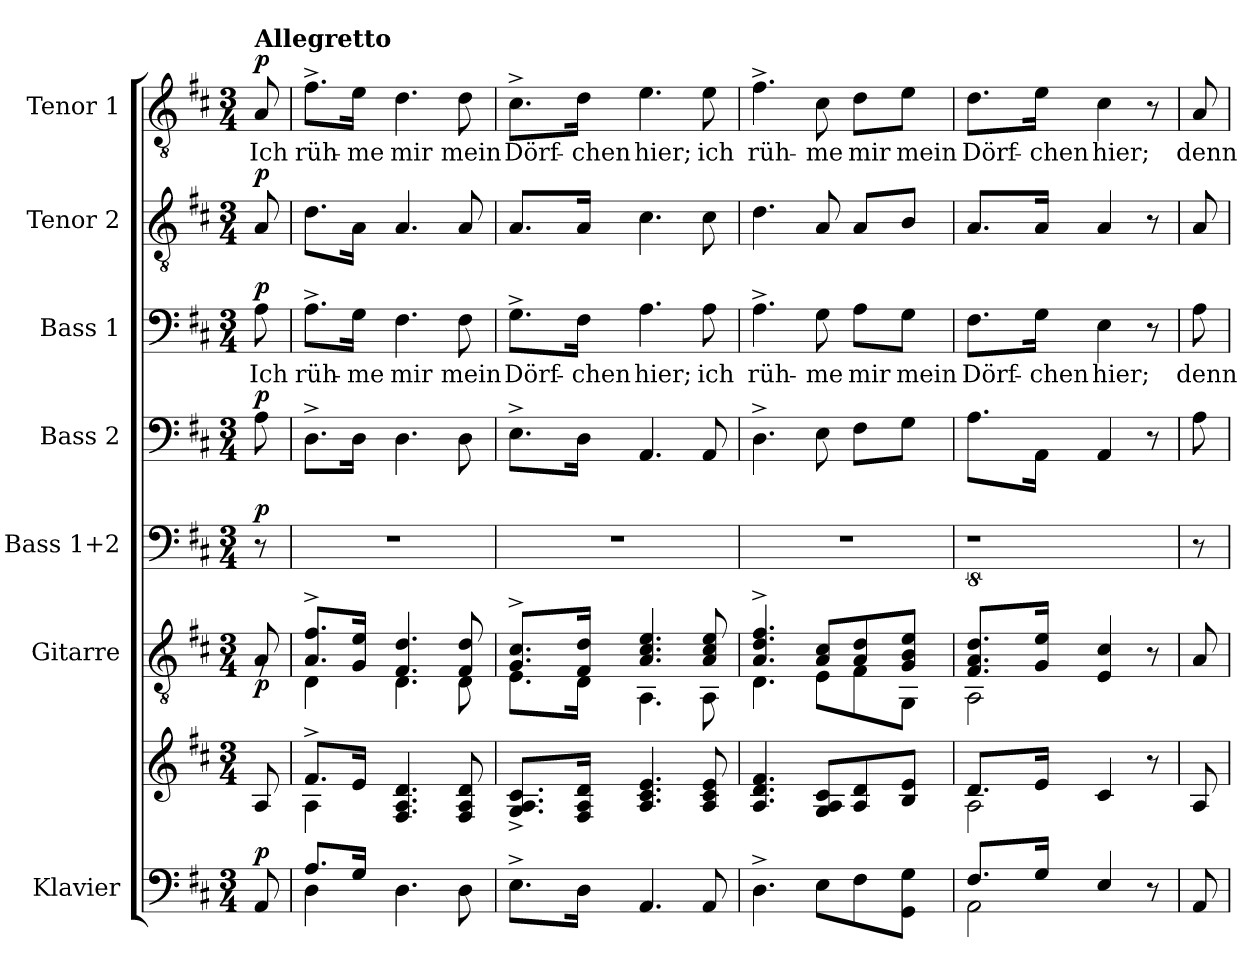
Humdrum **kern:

**kern	**kern	**dynam	**kern	**dynam	**kern	**dynam	**kern	**dynam	**kern	**text	**dynam	**kern	**dynam	**kern	**text	**dynam
*part7	*part7	*part7	*part6	*part6	*part5	*part5	*part4	*part4	*part3	*part3	*part3	*part2	*part2	*part1	*part1	*part1
*staff8	*staff7	*staff7/8	*staff6	*staff6	*staff5	*staff5	*staff4	*staff4	*staff3	*staff3	*staff3	*staff2	*staff2	*staff1	*staff1	*staff1
*I"Klavier	*	*	*I"Gitarre	*	*I"Bass 1+2	*	*I"Bass 2	*	*I"Bass 1	*	*	*I"Tenor 2	*	*I"Tenor 1	*	*
*clefF4	*clefG2	*	*clefGv2	*	*clefF4	*	*clefF4	*	*clefF4	*	*	*clefGv2	*	*clefGv2	*	*
*k[f#c#]	*k[f#c#]	*	*k[f#c#]	*	*k[f#c#]	*	*k[f#c#]	*	*k[f#c#]	*	*	*k[f#c#]	*	*k[f#c#]	*	*
*M3/4	*M3/4	*	*M3/4	*	*M3/4	*	*M3/4	*	*M3/4	*	*	*M3/4	*	*M3/4	*	*
=	=	=	=	=	=	=	=	=	=	=	=	=	=	=	=	=
*	*	*	*^	*	*	*	*	*	*	*	*	*	*	*	*	*
!	!	!	!	!	!	!	!	!	!	!	!	!	!	!	!LO:TX:a:B:t=Allegretto	!	!
!	!	!LO:DY:a=2	!	!	!LO:DY:b	!	!LO:DY:a	!	!LO:DY:a	!	!LO:LY:b	!LO:DY:a	!	!LO:DY:a	!	!LO:LY:b	!LO:DY:a
8AA/	8A/	p	8A/	8rG	p	8r	p	8A\	p	8A\	Ich	p	8A/	p	8A/	Ich	p
=1	=1	=1	=1	=1	=1	=1	=1	=1	=1	=1	=1	=1	=1	=1	=1	=1	=1
*^	*^	*	*	*	*	*	*	*	*	*	*	*	*	*	*	*	*
!	!	!	!	!	!	!	!	!	!	!	!	!	!LO:LY:b	!	!	!	!	!LO:LY:b	!
8.A/L	4D\	8.f#^/L	4A\	.	8.A/^ 8.f#/^L	4D\	.	2.r	.	8.D^\L	.	8.A^\L	rüh-	.	8.d\L	.	8.f#^\L	rüh-	.
!	!	!	!	!	!	!	!	!	!	!	!	!	!LO:LY:b	!	!	!	!	!LO:LY:b	!
16G/Jk	.	16e/Jk	.	.	16G/ 16e/Jk	.	.	.	.	16D\Jk	.	16G\Jk	-me	.	16A\Jk	.	16e\Jk	-me	.
!	!	!	!	!	!	!	!	!	!	!	!	!	!LO:LY:b	!	!	!	!	!LO:LY:b	!
4.D\	2ryy	4.F#/ 4.A/ 4.d/	2ryy	.	4.F#/ 4.d/	4.D\	.	.	.	4.D\	.	4.F#\	mir	.	4.A/	.	4.d\	mir	.
!	!	!	!	!	!	!	!	!	!	!	!	!	!LO:LY:b	!	!	!	!	!LO:LY:b	!
8D\	.	8F#/ 8A/ 8d/	.	.	8F#/ 8d/	8D\	.	.	.	8D\	.	8F#\	mein	.	8A/	.	8d\	mein	.
*v	*v	*	*	*	*	*	*	*	*	*	*	*	*	*	*	*	*	*	*
*	*v	*v	*	*	*	*	*	*	*	*	*	*	*	*	*	*	*	*
=2	=2	=2	=2	=2	=2	=2	=2	=2	=2	=2	=2	=2	=2	=2	=2	=2	=2
!	!	!	!	!	!	!	!	!	!	!	!LO:LY:b	!	!	!	!	!LO:LY:b	!
8.E^\L	8.G/^ 8.A/^ 8.c#/^L	.	8.G/^ 8.c#/^L	8.E\L	.	2.r	.	8.E^\L	.	8.G^\L	Dörf-	.	8.A/L	.	8.c#^\L	Dörf-	.
!	!	!	!	!	!	!	!	!	!	!	!LO:LY:b	!	!	!	!	!LO:LY:b	!
16D\Jk	16F#/ 16A/ 16d/Jk	.	16F#/ 16d/Jk	16D\Jk	.	.	.	16D\Jk	.	16F#\Jk	-chen	.	16A/Jk	.	16d\Jk	-chen	.
!	!	!	!	!	!	!	!	!	!	!	!LO:LY:b	!	!	!	!	!LO:LY:b	!
4.AA/	4.A/ 4.c#/ 4.e/	.	4.A/ 4.c#/ 4.e/	4.AA\	.	.	.	4.AA/	.	4.A\	hier;	.	4.c#\	.	4.e\	hier;	.
!	!	!	!	!	!	!	!	!	!	!	!LO:LY:b	!	!	!	!	!LO:LY:b	!
8AA/	8A/ 8c#/ 8e/	.	8A/ 8c#/ 8e/	8AA\	.	.	.	8AA/	.	8A\	ich	.	8c#\	.	8e\	ich	.
=3	=3	=3	=3	=3	=3	=3	=3	=3	=3	=3	=3	=3	=3	=3	=3	=3	=3
!	!	!	!	!	!	!	!	!	!	!	!LO:LY:b	!	!	!	!	!LO:LY:b	!
4.D^\	4.A/ 4.d/ 4.f#/	.	4.A/^ 4.d/^ 4.f#/^	4.D\	.	2.r	.	4.D^\	.	4.A^\	rüh-	.	4.d\	.	4.f#^\	rüh-	.
!	!	!	!	!	!	!	!	!	!	!	!LO:LY:b	!	!	!	!	!LO:LY:b	!
8E\L	8G/ 8A/ 8c#/L	.	8A/ 8c#/L	8E\L	.	.	.	8E\	.	8G\	-me	.	8A/	.	8c#\	-me	.
!	!	!	!	!	!	!	!	!	!	!	!LO:LY:b	!	!	!	!	!LO:LY:b	!
8F#\	8A/ 8d/	.	8A/ 8d/	8F#\	.	.	.	8F#\L	.	8A\L	mir	.	8A/L	.	8d\L	mir	.
!	!	!	!	!	!	!	!	!	!	!	!LO:LY:b	!	!	!	!	!LO:LY:b	!
8GG\ 8G\J	8B/ 8e/J	.	8G/ 8B/ 8e/J	8GG\J	.	.	.	8G\J	.	8G\J	mein	.	8B/J	.	8e\J	mein	.
=4	=4	=4	=4	=4	=4	=4	=4	=4	=4	=4	=4	=4	=4	=4	=4	=4	=4
*^	*^	*	*	*	*	*	*	*	*	*	*	*	*	*	*	*	*
!	!	!	!	!	!	!	!	!	!	!	!	!	!LO:LY:b	!	!	!	!	!LO:LY:b	!
8.F#/L	2AA\	8.d/L	2A\	.	8.F#/ 8.A/ 8.d/L	2AA\	.	8%5r	.	8.A\L	.	8.F#\L	Dörf-	.	8.A/L	.	8.d\L	Dörf-	.
!	!	!	!	!	!	!	!	!	!	!	!	!	!LO:LY:b	!	!	!	!	!LO:LY:b	!
16G/Jk	.	16e/Jk	.	.	16G/ 16e/Jk	.	.	.	.	16AA\Jk	.	16G\Jk	-chen	.	16A/Jk	.	16e\Jk	-chen	.
!	!	!	!	!	!	!	!	!	!	!	!	!	!LO:LY:b	!	!	!	!	!LO:LY:b	!
4E/	.	4c#/	.	.	4E/ 4c#/	.	.	.	.	4AA/	.	4E\	hier;	.	4A/	.	4c#\	hier;	.
8r	8ryy	8r	8ryy	.	8r	8ryy	.	.	.	8r	.	8r	.	.	8r	.	8r	.	.
!!LO:LB:g=z
=4X1	=4X1	=4X1	=4X1	=4X1	=4X1	=4X1	=4X1	=4X1	=4X1	=4X1	=4X1	=4X1	=4X1	=4X1	=4X1	=4X1	=4X1	=4X1	=4X1
!	!	!	!	!	!	!	!	!	!	!	!	!	!LO:LY:b	!	!	!	!	!LO:LY:b	!
*v	*v	*	*	*	*v	*v	*	*	*	*	*	*	*	*	*	*	*	*	*
*	*v	*v	*	*	*	*	*	*	*	*	*	*	*	*	*	*	*
8AA/	8A/	.	8A/	.	8r	.	8A\	.	8A\	denn	.	8A/	.	8A/	denn	.
=	=	=	=	=	=	=	=	=	=	=	=	=	=	=	=	=
*-	*-	*-	*-	*-	*-	*-	*-	*-	*-	*-	*-	*-	*-	*-	*-	*-
